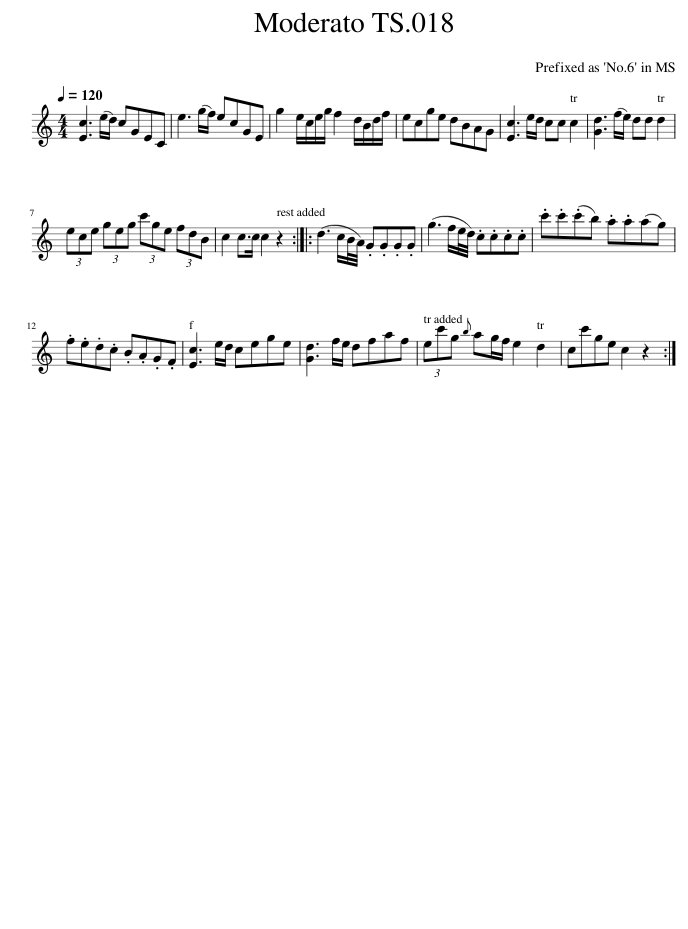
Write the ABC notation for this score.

X:1
L:1/8
Q:1/4=120
M:4/4
I:linebreak $
K:C
V:1 treble
V:1
 [Ec]3 (e/d/) cGEC | e3 (g/f/) ecGE | g2 e/c/e/g/ f2 d/B/d/f/ | ecge dBAG | [Ec]3 e/d/ cc c2 | %5
 [Gd]3 (f/e/) dd d2 |$ (3ece (3geg (3c'ge (3fdB | c2 c>c c2 z2 :: (d3 c/B/4A/4) .G.G.G.G | (g3 f/e/4d/4) .c.c.c.c | %10
 .c'.c'(.c'b) .a.a(ag) |$ .f.e.d.c .B.A.G.F | [Ec]3 e/d/ cege | [Gd]3 f/e/ dfaf | (3ec'g{b} ag/f/ e2 d2 | %15
 cc'ge c2 z2 :| %16
